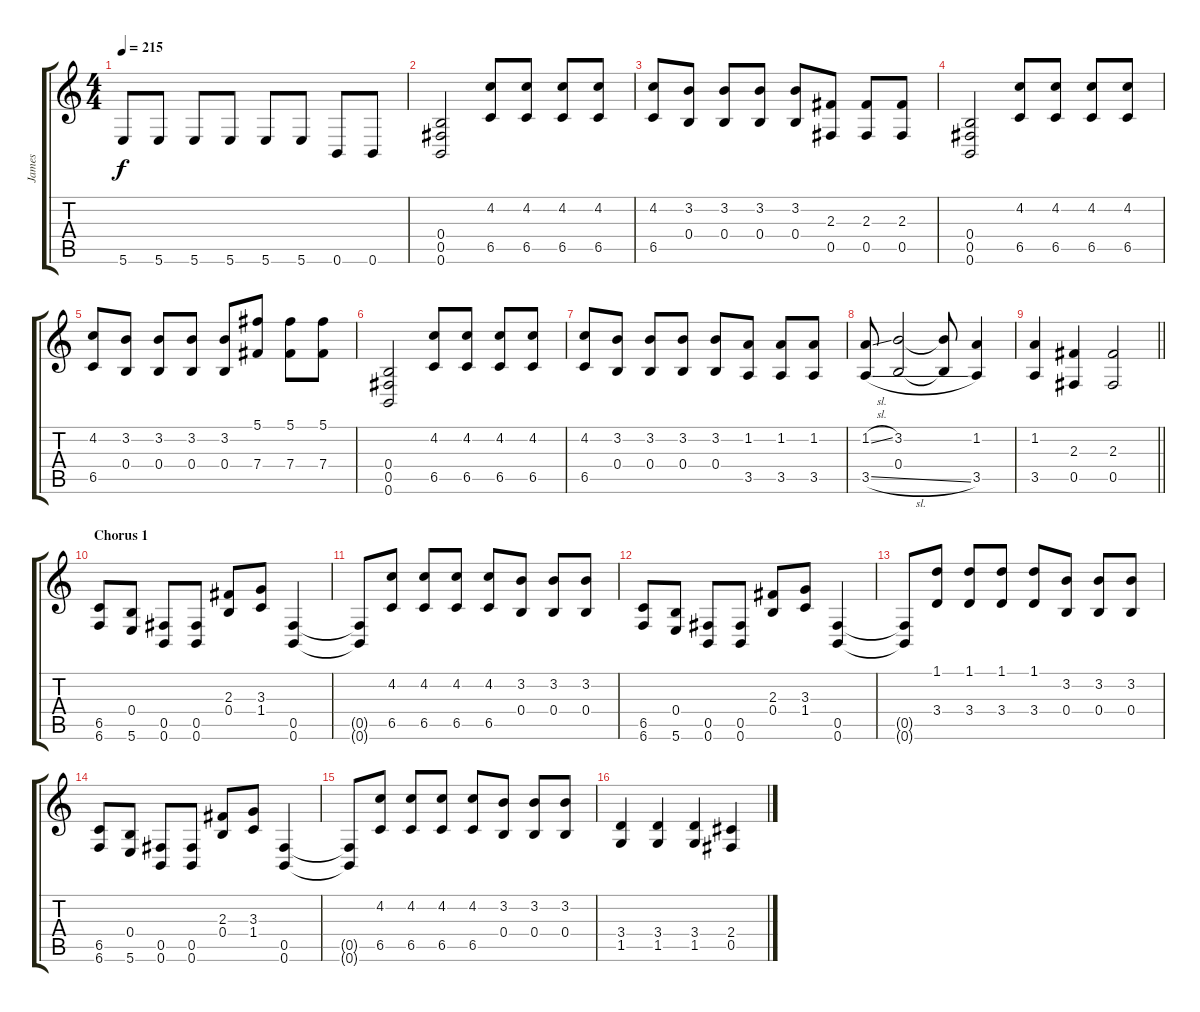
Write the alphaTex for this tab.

\track ("James" "James") {instrument distortionguitar}
\staff {score tabs}
\tuning (Db4 Ab3 E3 B2 Gb2 B1) {hide}
\ts (4 4)
\tempo 215
\clef g2
\ks c
5.6.8{dy f} 5.6.8 5.6.8 5.6.8 5.6.8 5.6.8 0.6.8 0.6.8 |
(0.4 0.5 0.6).2 (4.2 6.5).8 (4.2 6.5).8 (4.2 6.5).8 (4.2 6.5).8 |
(4.2 6.5).8 (3.2 0.4).8 (3.2 0.4).8 (3.2 0.4).8 (3.2 0.4).8 (2.3 0.5).8 (2.3 0.5).8 (2.3 0.5).8 |
(0.4 0.5 0.6).2 (4.2 6.5).8 (4.2 6.5).8 (4.2 6.5).8 (4.2 6.5).8 |
(4.2 6.5).8 (3.2 0.4).8 (3.2 0.4).8 (3.2 0.4).8 (3.2 0.4).8 (5.1 7.4).8 (5.1 7.4).8 (5.1 7.4).8 |
(0.4 0.5 0.6).2 (4.2 6.5).8 (4.2 6.5).8 (4.2 6.5).8 (4.2 6.5).8 |
(4.2 6.5).8 (3.2 0.4).8 (3.2 0.4).8 (3.2 0.4).8 (3.2 0.4).8 (1.2 3.5).8 (1.2 3.5).8 (1.2 3.5).8 |
(1.2{sl} 3.5{sl}).8 (3.2 0.4).2 (3.2{t} 0.4{t}).8 (1.2 3.5).4 |
\barLineRight lightlight
(1.2 3.5).4 (2.3 0.5).4 (2.3 0.5).2 |
\section ("" "Chorus 1")
(6.5 6.6).8 (0.4 5.6).8 (0.5 0.6).8 (0.5 0.6).8 (2.3 0.4).8 (3.3 1.4).8 (0.5 0.6).4 |
(0.5{t} 0.6{t}).8 (4.2 6.5).8 (4.2 6.5).8 (4.2 6.5).8 (4.2 6.5).8 (3.2 0.4).8 (3.2 0.4).8 (3.2 0.4).8 |
(6.5 6.6).8 (0.4 5.6).8 (0.5 0.6).8 (0.5 0.6).8 (2.3 0.4).8 (3.3 1.4).8 (0.5 0.6).4 |
(0.5{t} 0.6{t}).8 (1.1 3.4).8 (1.1 3.4).8 (1.1 3.4).8 (1.1 3.4).8 (3.2 0.4).8 (3.2 0.4).8 (3.2 0.4).8 |
(6.5 6.6).8 (0.4 5.6).8 (0.5 0.6).8 (0.5 0.6).8 (2.3 0.4).8 (3.3 1.4).8 (0.5 0.6).4 |
(0.5{t} 0.6{t}).8 (4.2 6.5).8 (4.2 6.5).8 (4.2 6.5).8 (4.2 6.5).8 (3.2 0.4).8 (3.2 0.4).8 (3.2 0.4).8 |
(3.4 1.5).4 (3.4 1.5).4 (3.4 1.5).4 (2.4 0.5).4
